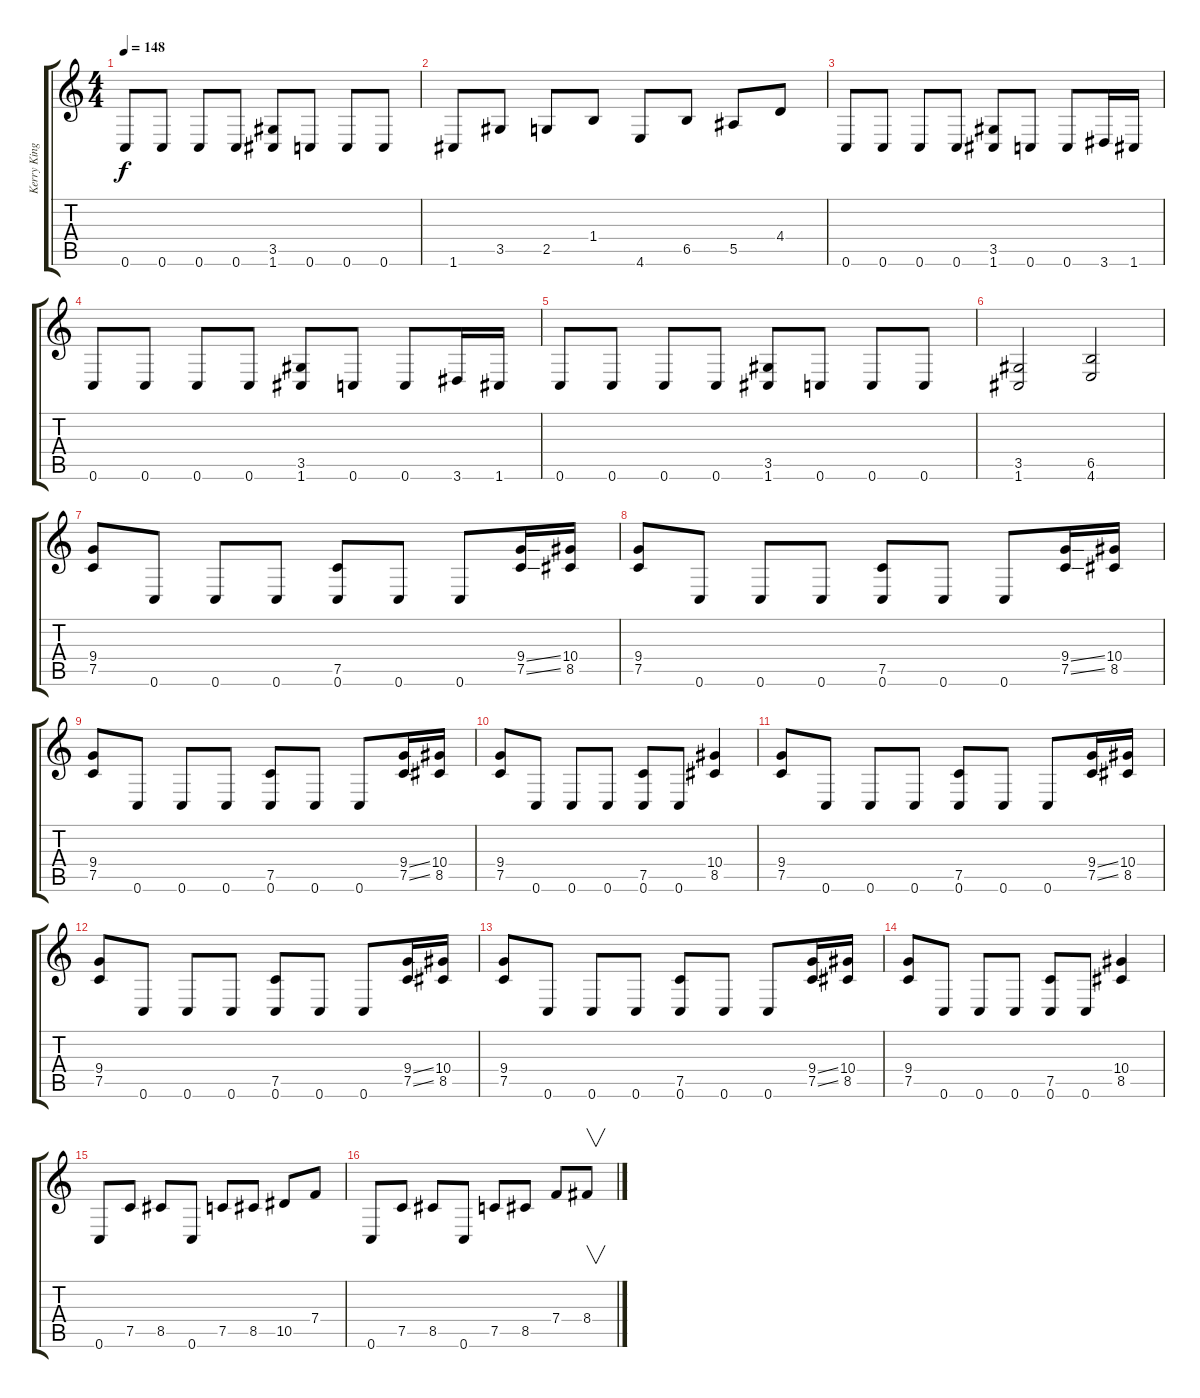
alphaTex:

\track ("Kerry King" "Kerry King") {instrument distortionguitar}
\staff {score tabs}
\tuning (C4 G3 Eb3 Bb2 F2 C2) {hide}
\ts (4 4)
\tempo 148
\clef g2
\ks c
0.6.8{dy f} 0.6.8 0.6.8 0.6.8 (3.5 1.6).8 0.6.8 0.6.8 0.6.8 |
1.6.8 3.5.8 2.5.8 1.4.8 4.6.8 6.5.8 5.5.8 4.4.8 |
0.6.8 0.6.8 0.6.8 0.6.8 (3.5 1.6).8 0.6.8 0.6.8 3.6.16 1.6.16 |
0.6.8 0.6.8 0.6.8 0.6.8 (3.5 1.6).8 0.6.8 0.6.8 3.6.16 1.6.16 |
0.6.8 0.6.8 0.6.8 0.6.8 (3.5 1.6).8 0.6.8 0.6.8 0.6.8 |
(3.5 1.6).2 (6.5 4.6).2 |
(9.4 7.5).8 0.6.8 0.6.8 0.6.8 (7.5 0.6).8 0.6.8 0.6.8 (9.4{ss} 7.5{ss}).16 (10.4 8.5).16 |
(9.4 7.5).8 0.6.8 0.6.8 0.6.8 (7.5 0.6).8 0.6.8 0.6.8 (9.4{ss} 7.5{ss}).16 (10.4 8.5).16 |
(9.4 7.5).8 0.6.8 0.6.8 0.6.8 (7.5 0.6).8 0.6.8 0.6.8 (9.4{ss} 7.5{ss}).16 (10.4 8.5).16 |
(9.4 7.5).8 0.6.8 0.6.8 0.6.8 (7.5 0.6).8 0.6.8 (10.4 8.5).4 |
(9.4 7.5).8 0.6.8 0.6.8 0.6.8 (7.5 0.6).8 0.6.8 0.6.8 (9.4{ss} 7.5{ss}).16 (10.4 8.5).16 |
(9.4 7.5).8 0.6.8 0.6.8 0.6.8 (7.5 0.6).8 0.6.8 0.6.8 (9.4{ss} 7.5{ss}).16 (10.4 8.5).16 |
(9.4 7.5).8 0.6.8 0.6.8 0.6.8 (7.5 0.6).8 0.6.8 0.6.8 (9.4{ss} 7.5{ss}).16 (10.4 8.5).16 |
(9.4 7.5).8 0.6.8 0.6.8 0.6.8 (7.5 0.6).8 0.6.8 (10.4 8.5).4 |
0.6.8 7.5.8 8.5.8 0.6.8 7.5.8 8.5.8 10.5.8 7.4.8 |
0.6.8 7.5.8 8.5.8 0.6.8 7.5.8 8.5.8 7.4.8 8.4.8{v}
